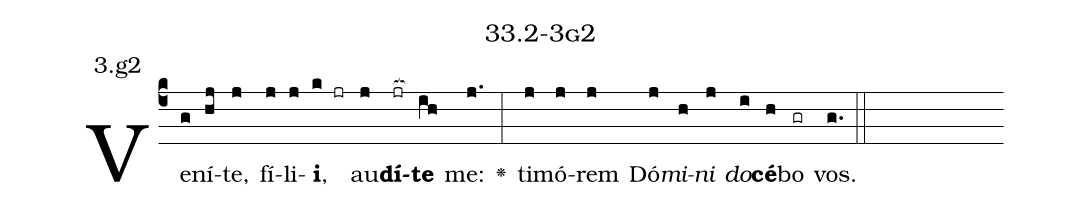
name: 33.2-3g2;
annotation: 3.g2;
%%
(c4)Ve(g)ní(hj)te,(j) fí(j)li(j)<b>i</b>,(k jr) au(j)<b>dí</b>(jr[ocb:1{])<b>te</b>(ih[ocb:0}]) me:(j.) <v>\greheightstar</v>(:) ti(j)mó(j)rem(j) Dó(j)<i>mi</i>(h)<i>ni</i>(j) <i>do</i>(i)<b>cé</b>(h)bo(gr) vos.(g.) (::)


%E(j) u(h) o(j) u(i) a(h) e.(g.) (::)
